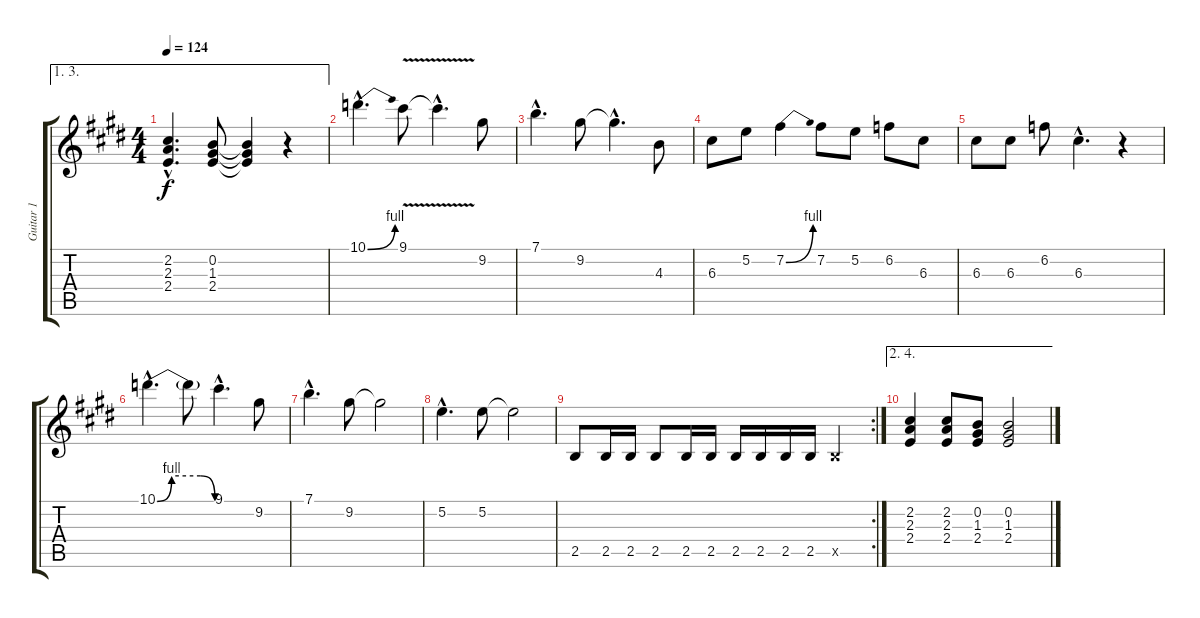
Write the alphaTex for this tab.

\track ("Guitar 1" "Guitar 1") {instrument overdrivenguitar}
\staff {score tabs}
\tuning (E4 B3 G3 D3 A2 E2) {hide}
\ae (1 3)
\ts (4 4)
\tempo 124
\clef g2
\ks e
(2.2{hac} 2.3{hac} 2.4{hac}).4{d dy f} (0.2 1.3 2.4).8 (0.2{t} 1.3{t} 2.4{t}).4 r.4 |
10.1{be (bend 0 0 60 4) hac}.4{d} 9.1{v}.8 9.1{hac t}.4{d} 9.2.8 |
7.1{hac}.4{d} 9.2.8 9.2{hac t}.4{d} 4.3.8 |
6.3.8 5.2.8 7.2{be (bend 0 0 60 4)}.4 7.2.8 5.2.8 6.2.8 6.3.8 |
6.3.8 6.3.8 6.2.8 6.3{hac}.4{d} r.4 |
10.1{be (custom 0 0 15 4 30 4 45 4 60 0) hac}.4{d} 10.1{t}.8 9.1{hac}.4{d} 9.2.8 |
7.1{hac}.4{d} 9.2.8 9.2{t}.2 |
5.2{hac}.4{d} 5.2.8 5.2{t}.2 |
\rc 2
2.5.8 2.5.16 2.5.16 2.5.8 2.5.16 2.5.16 2.5.16 2.5.16 2.5.16 2.5.16 2.5{x}.4 |
\ae (2 4)
(2.2 2.3 2.4).4 (2.2 2.3 2.4).8 (0.2 1.3 2.4).8 (0.2 1.3 2.4).2
